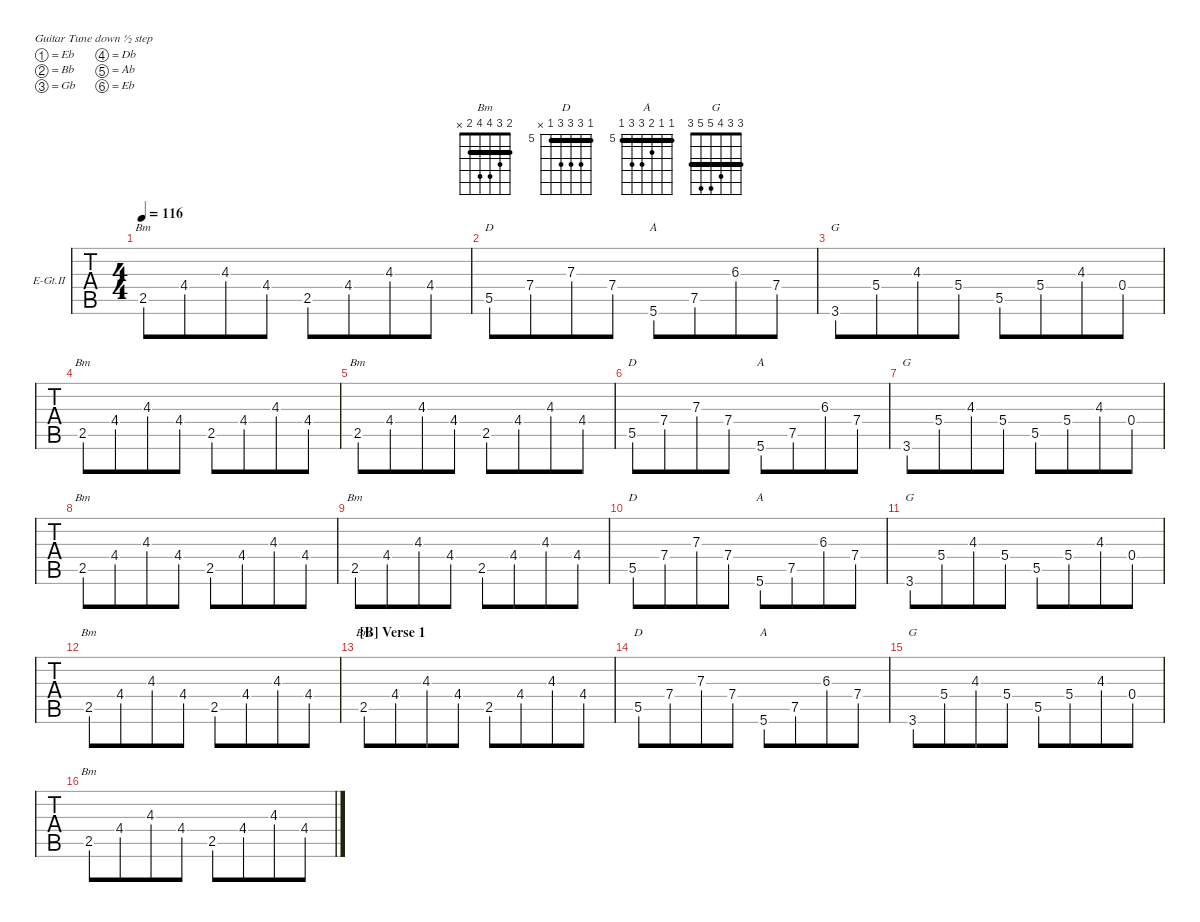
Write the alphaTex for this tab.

\hideDynamics
\bracketExtendMode nobrackets
\firstSystemTrackNameOrientation horizontal
\otherSystemsTrackNameOrientation horizontal
\track ("E.Guitar II (Rythm Right)" "E-Gt.II") {multiBarRest instrument distortionguitar}
\staff {tabs}
\tuning (Eb4 Bb3 Gb3 Db3 Ab2 Eb2)
\chord ("Bm" 2 3 4 4 2 x) {barre 2}
\chord ("D" 5 7 7 7 5 x) {firstfret 5 barre 5}
\chord ("A" 5 5 6 7 7 5) {firstfret 5 barre (5 5)}
\chord ("G" 3 3 4 5 5 3) {barre (3 3)}
\ts (4 4)
\tempo 116
\clef g2
\ks db
2.5.8{ch "Bm" dy mf beam merge} 4.4.8{beam merge} 4.3.8{beam merge} 4.4.8 2.5.8{beam merge} 4.4.8{beam merge} 4.3.8{beam merge} 4.4.8 |
5.5.8{ch "D" beam merge} 7.4.8{beam merge} 7.3.8{beam merge} 7.4.8 5.6.8{ch "A" beam merge} 7.5.8{beam merge} 6.3.8{beam merge} 7.4.8 |
3.6.8{ch "G" beam merge} 5.4.8{beam merge} 4.3.8{beam merge} 5.4.8 5.5.8{beam merge} 5.4.8{beam merge} 4.3.8{beam merge} 0.4.8 |
2.5.8{ch "Bm" beam merge} 4.4.8{beam merge} 4.3.8{beam merge} 4.4.8 2.5.8{beam merge} 4.4.8{beam merge} 4.3.8{beam merge} 4.4.8 |
2.5.8{ch "Bm" beam merge} 4.4.8{beam merge} 4.3.8{beam merge} 4.4.8 2.5.8{beam merge} 4.4.8{beam merge} 4.3.8{beam merge} 4.4.8 |
5.5.8{ch "D" beam merge} 7.4.8{beam merge} 7.3.8{beam merge} 7.4.8 5.6.8{ch "A" beam merge} 7.5.8{beam merge} 6.3.8{beam merge} 7.4.8 |
3.6.8{ch "G" beam merge} 5.4.8{beam merge} 4.3.8{beam merge} 5.4.8 5.5.8{beam merge} 5.4.8{beam merge} 4.3.8{beam merge} 0.4.8 |
2.5.8{ch "Bm" beam merge} 4.4.8{beam merge} 4.3.8{beam merge} 4.4.8 2.5.8{beam merge} 4.4.8{beam merge} 4.3.8{beam merge} 4.4.8 |
2.5.8{ch "Bm" beam merge} 4.4.8{beam merge} 4.3.8{beam merge} 4.4.8 2.5.8{beam merge} 4.4.8{beam merge} 4.3.8{beam merge} 4.4.8 |
5.5.8{ch "D" beam merge} 7.4.8{beam merge} 7.3.8{beam merge} 7.4.8 5.6.8{ch "A" beam merge} 7.5.8{beam merge} 6.3.8{beam merge} 7.4.8 |
3.6.8{ch "G" beam merge} 5.4.8{beam merge} 4.3.8{beam merge} 5.4.8 5.5.8{beam merge} 5.4.8{beam merge} 4.3.8{beam merge} 0.4.8 |
2.5.8{ch "Bm" beam merge} 4.4.8{beam merge} 4.3.8{beam merge} 4.4.8 2.5.8{beam merge} 4.4.8{beam merge} 4.3.8{beam merge} 4.4.8 |
\section ("B" "Verse 1")
2.5.8{ch "Bm" beam merge} 4.4.8{beam merge} 4.3.8{beam merge} 4.4.8 2.5.8{beam merge} 4.4.8{beam merge} 4.3.8{beam merge} 4.4.8 |
5.5.8{ch "D" beam merge} 7.4.8{beam merge} 7.3.8{beam merge} 7.4.8 5.6.8{ch "A" beam merge} 7.5.8{beam merge} 6.3.8{beam merge} 7.4.8 |
3.6.8{ch "G" beam merge} 5.4.8{beam merge} 4.3.8{beam merge} 5.4.8 5.5.8{beam merge} 5.4.8{beam merge} 4.3.8{beam merge} 0.4.8 |
2.5.8{ch "Bm" beam merge} 4.4.8{beam merge} 4.3.8{beam merge} 4.4.8 2.5.8{beam merge} 4.4.8{beam merge} 4.3.8{beam merge} 4.4.8
